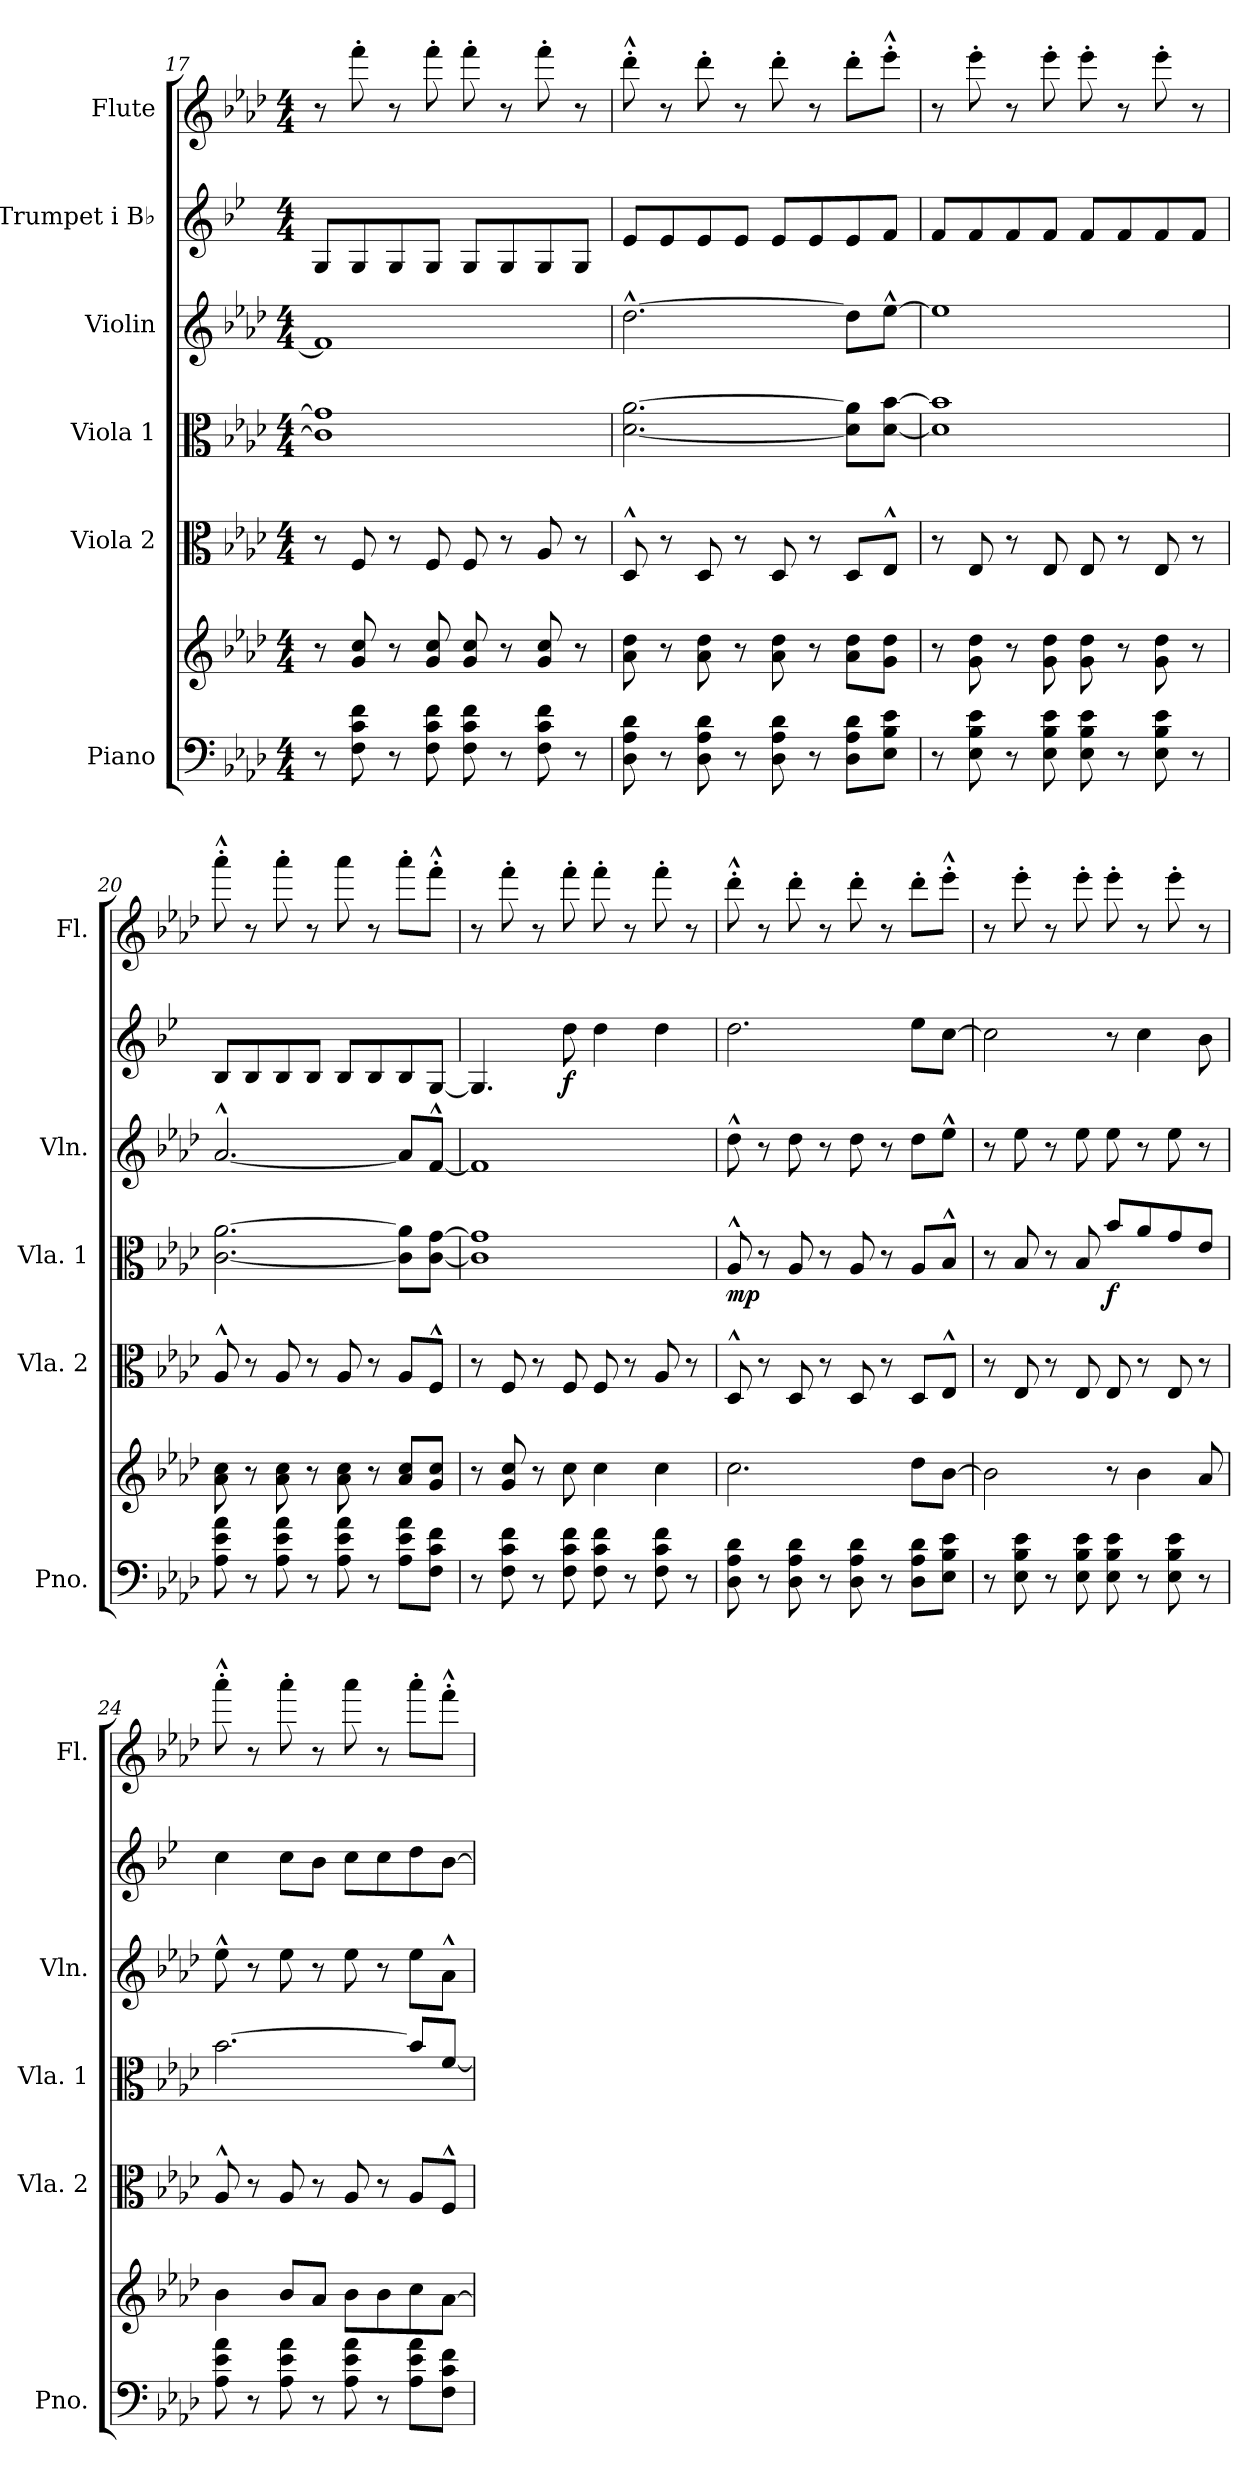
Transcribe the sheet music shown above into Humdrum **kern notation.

**kern	**kern	**kern	**kern	**dynam	**kern	**kern	**dynam	**kern
*part6	*part6	*part5	*part4	*part4	*part3	*part2	*part2	*part1
*staff7	*staff6	*staff5	*staff4	*staff4	*staff3	*staff2	*staff2	*staff1
*I"Piano	*	*I"Viola 2	*I"Viola 1	*	*I"Violin	*I"Trumpet i B♭	*	*I"Flute
*I'Pno.	*	*I'Vla. 2	*I'Vla. 1	*	*I'Vln.	*	*	*I'Fl.
*clefF4	*clefG2	*clefC3	*clefC3	*	*clefG2	*clefG2	*	*clefG2
*	*	*	*	*	*	*ITrd1c2	*	*
*k[b-e-a-d-]	*k[b-e-a-d-]	*k[b-e-a-d-]	*k[b-e-a-d-]	*	*k[b-e-a-d-]	*k[b-e-a-d-]	*	*k[b-e-a-d-]
*M4/4	*M4/4	*M4/4	*M4/4	*	*M4/4	*M4/4	*	*M4/4
=17	=17	=17	=17	=17	=17	=17	=17	=17
8r	8r	8r	1c] 1g]	.	1f]	8F/L	.	8r
8F\ 8c\ 8f\	8g/ 8cc/	8F/	.	.	.	8F/	.	8fff'\
8r	8r	8r	.	.	.	8F/	.	8r
8F\ 8c\ 8f\	8g/ 8cc/	8F/	.	.	.	8F/J	.	8fff'\
8F\ 8c\ 8f\	8g/ 8cc/	8F/	.	.	.	8F/L	.	8fff'\
8r	8r	8r	.	.	.	8F/	.	8r
8F\ 8c\ 8f\	8g/ 8cc/	8A-/	.	.	.	8F/	.	8fff'\
8r	8r	8r	.	.	.	8F/J	.	8r
=18	=18	=18	=18	=18	=18	=18	=18	=18
8D-\ 8A-\ 8d-\	8a-\ 8dd-\	8D-^^/	[2.d-\ [2.a-\	.	[2.dd-^^\	8d-/L	.	8ddd-'^^\
8r	8r	8r	.	.	.	8d-/	.	8r
8D-\ 8A-\ 8d-\	8a-\ 8dd-\	8D-/	.	.	.	8d-/	.	8ddd-'\
8r	8r	8r	.	.	.	8d-/J	.	8r
8D-\ 8A-\ 8d-\	8a-\ 8dd-\	8D-/	.	.	.	8d-/L	.	8ddd-'\
8r	8r	8r	.	.	.	8d-/	.	8r
8D-\ 8A-\ 8d-\L	8a-\ 8dd-\L	8D-/L	8d-\] 8a-\]L	.	8dd-\L]	8d-/	.	8ddd-'\L
8E-\ 8B-\ 8e-\J	8g\ 8dd-\J	8E-^^/J	[8d-\ [8b-\J	.	[8ee-^^\J	8e-/J	.	8eee-'^^\J
!!LO:LB:g=z
=19	=19	=19	=19	=19	=19	=19	=19	=19
8r	8r	8r	1d-] 1b-]	.	1ee-]	8e-/L	.	8r
8E-\ 8B-\ 8e-\	8g\ 8dd-\	8E-/	.	.	.	8e-/	.	8eee-'\
8r	8r	8r	.	.	.	8e-/	.	8r
8E-\ 8B-\ 8e-\	8g\ 8dd-\	8E-/	.	.	.	8e-/J	.	8eee-'\
8E-\ 8B-\ 8e-\	8g\ 8dd-\	8E-/	.	.	.	8e-/L	.	8eee-'\
8r	8r	8r	.	.	.	8e-/	.	8r
8E-\ 8B-\ 8e-\	8g\ 8dd-\	8E-/	.	.	.	8e-/	.	8eee-'\
8r	8r	8r	.	.	.	8e-/J	.	8r
=20	=20	=20	=20	=20	=20	=20	=20	=20
8A-\ 8e-\ 8a-\	8a-\ 8cc\	8A-^^/	[2.c\ [2.a-\	.	[2.a-^^/	8A-/L	.	8aaa-'^^\
8r	8r	8r	.	.	.	8A-/	.	8r
8A-\ 8e-\ 8a-\	8a-\ 8cc\	8A-/	.	.	.	8A-/	.	8aaa-'\
8r	8r	8r	.	.	.	8A-/J	.	8r
8A-\ 8e-\ 8a-\	8a-\ 8cc\	8A-/	.	.	.	8A-/L	.	8aaa-\
8r	8r	8r	.	.	.	8A-/	.	8r
8A-\ 8e-\ 8a-\L	8a-/ 8cc/L	8A-/L	8c\] 8a-\]L	.	8a-/L]	8A-/	.	8aaa-'\L
8F\ 8c\ 8f\J	8g/ 8cc/J	8F^^/J	[8c\ [8g\J	.	[8f^^/J	[8F/J	.	8fff'^^\J
=21	=21	=21	=21	=21	=21	=21	=21	=21
8r	8r	8r	1c] 1g]	.	1f]	4.F/]	.	8r
8F\ 8c\ 8f\	8g/ 8cc/	8F/	.	.	.	.	.	8fff'\
8r	8r	8r	.	.	.	.	.	8r
!	!	!	!	!	!	!	!LO:DY:b	!
8F\ 8c\ 8f\	8cc\	8F/	.	.	.	8cc\	f	8fff'\
8F\ 8c\ 8f\	4cc\	8F/	.	.	.	4cc\	.	8fff'\
8r	.	8r	.	.	.	.	.	8r
8F\ 8c\ 8f\	4cc\	8A-/	.	.	.	4cc\	.	8fff'\
8r	.	8r	.	.	.	.	.	8r
=22	=22	=22	=22	=22	=22	=22	=22	=22
!	!	!	!	!LO:DY:b	!	!	!	!
8D-\ 8A-\ 8d-\	2.cc\	8D-^^/	8A-^^/	mp	8dd-^^\	2.cc\	.	8ddd-'^^\
8r	.	8r	8r	.	8r	.	.	8r
8D-\ 8A-\ 8d-\	.	8D-/	8A-/	.	8dd-\	.	.	8ddd-'\
8r	.	8r	8r	.	8r	.	.	8r
8D-\ 8A-\ 8d-\	.	8D-/	8A-/	.	8dd-\	.	.	8ddd-'\
8r	.	8r	8r	.	8r	.	.	8r
8D-\ 8A-\ 8d-\L	8dd-\L	8D-/L	8A-/L	.	8dd-\L	8dd-\L	.	8ddd-'\L
8E-\ 8B-\ 8e-\J	[8b-\J	8E-^^/J	8B-^^/J	.	8ee-^^\J	[8b-\J	.	8eee-'^^\J
=23	=23	=23	=23	=23	=23	=23	=23	=23
8r	2b-\]	8r	8r	.	8r	2b-\]	.	8r
8E-\ 8B-\ 8e-\	.	8E-/	8B-/	.	8ee-\	.	.	8eee-'\
8r	.	8r	8r	.	8r	.	.	8r
8E-\ 8B-\ 8e-\	.	8E-/	8B-/	.	8ee-\	.	.	8eee-'\
!	!	!	!	!LO:DY:b	!	!	!	!
8E-\ 8B-\ 8e-\	8r	8E-/	8b-/L	f	8ee-\	8r	.	8eee-'\
8r	4b-\	8r	8a-/	.	8r	4b-\	.	8r
8E-\ 8B-\ 8e-\	.	8E-/	8g/	.	8ee-\	.	.	8eee-'\
8r	8a-/	8r	8e-/J	.	8r	8a-\	.	8r
=24	=24	=24	=24	=24	=24	=24	=24	=24
8A-\ 8e-\ 8a-\	4b-\	8A-^^/	[2.b-\	.	8ee-^^\	4b-\	.	8aaa-'^^\
8r	.	8r	.	.	8r	.	.	8r
8A-\ 8e-\ 8a-\	8b-/L	8A-/	.	.	8ee-\	8b-\L	.	8aaa-'\
8r	8a-/J	8r	.	.	8r	8a-\J	.	8r
8A-\ 8e-\ 8a-\	8b-\L	8A-/	.	.	8ee-\	8b-\L	.	8aaa-\
8r	8b-\	8r	.	.	8r	8b-\	.	8r
8A-\ 8e-\ 8a-\L	8cc\	8A-/L	8b-/L]	.	8ee-\L	8cc\	.	8aaa-'\L
8F\ 8c\ 8f\J	[8a-\J	8F^^/J	[8f/J	.	8a-^^\J	[8a-\J	.	8fff'^^\J
=	=	=	=	=	=	=	=	=
*-	*-	*-	*-	*-	*-	*-	*-	*-
